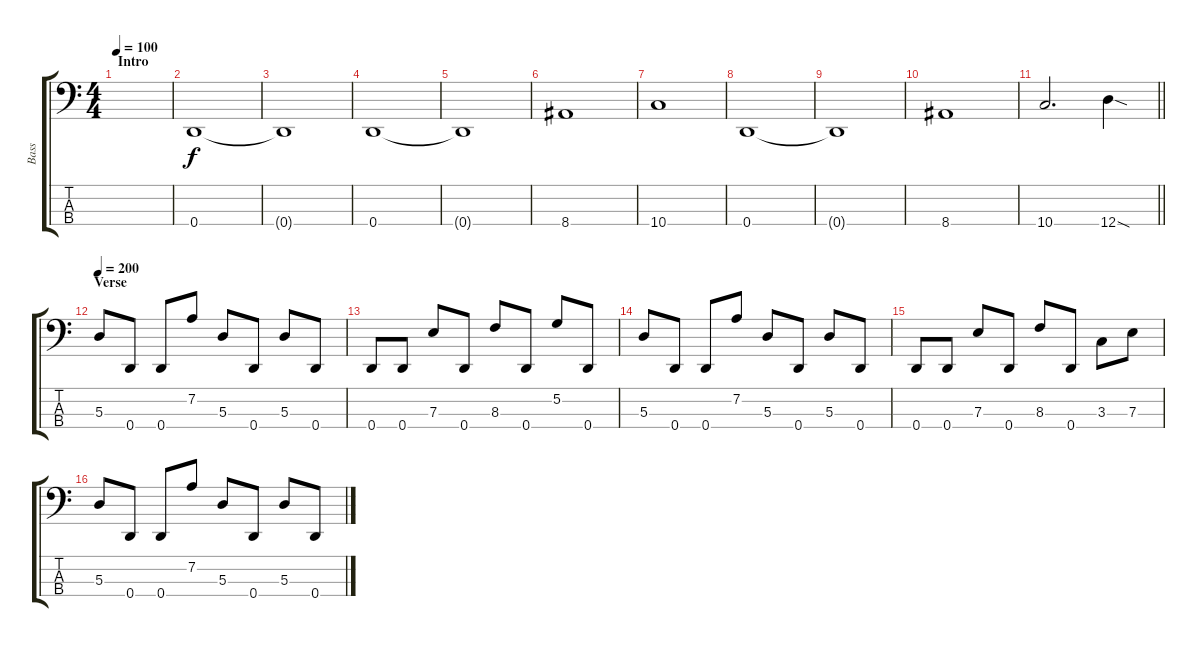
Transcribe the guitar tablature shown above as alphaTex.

\track ("Bass" "Bass") {instrument electricbasspick}
\staff {score tabs}
\tuning (G2 D2 A1 D1) {hide}
\ts (4 4)
\section ("" "Intro")
\tempo 100
\clef f4
\ks c
|
0.4.1 |
0.4{t}.1 |
0.4.1 |
0.4{t}.1 |
8.4.1 |
10.4.1 |
0.4.1 |
0.4{t}.1 |
8.4.1 |
\barLineRight lightlight
10.4.2{d} 12.4{sod}.4 |
\section ("" "Verse")
\tempo 200
5.3.8 0.4.8 0.4.8 7.2.8 5.3.8 0.4.8 5.3.8 0.4.8 |
0.4.8 0.4.8 7.3.8 0.4.8 8.3.8 0.4.8 5.2.8 0.4.8 |
5.3.8 0.4.8 0.4.8 7.2.8 5.3.8 0.4.8 5.3.8 0.4.8 |
0.4.8 0.4.8 7.3.8 0.4.8 8.3.8 0.4.8 3.3.8 7.3.8 |
5.3.8 0.4.8 0.4.8 7.2.8 5.3.8 0.4.8 5.3.8 0.4.8
